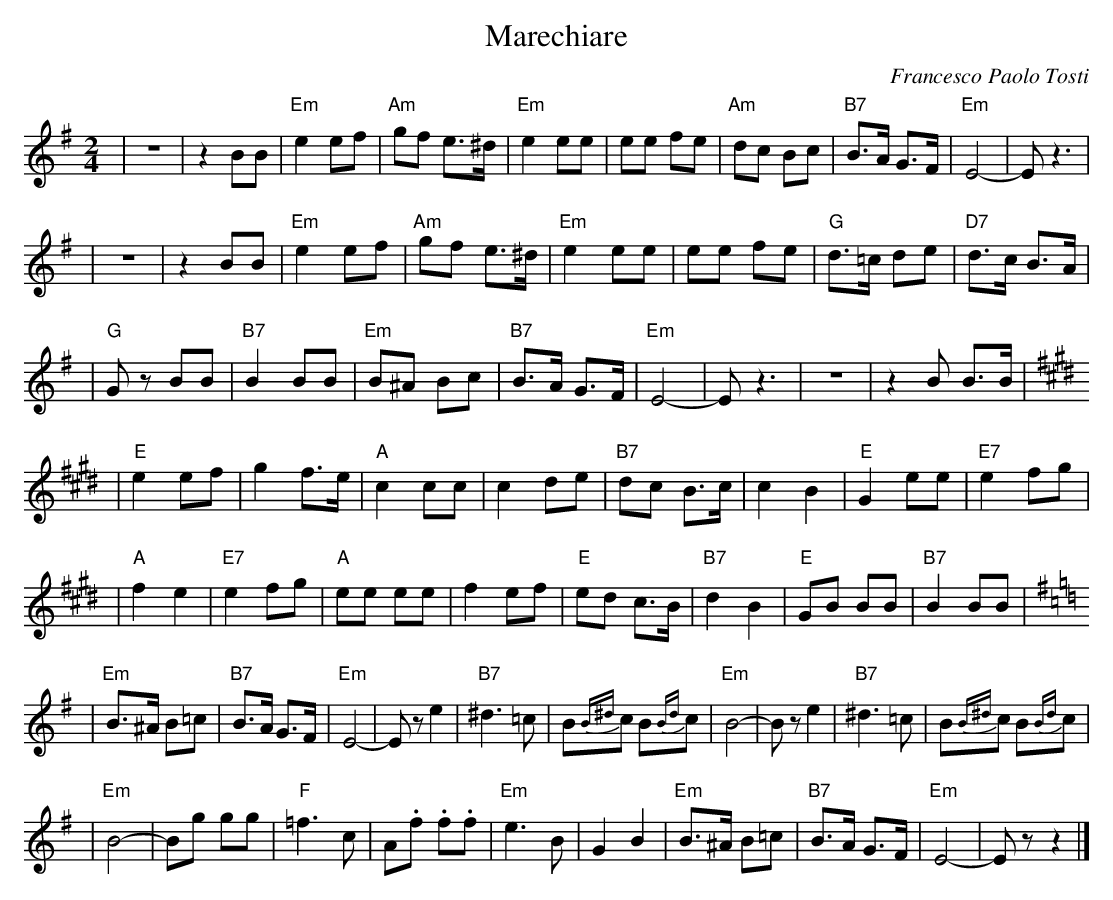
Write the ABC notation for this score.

X:1
T: Marechiare
C: Francesco Paolo Tosti
M: 2/4
L: 1/8
K: Em
| z4 | z2 BB \
| "Em"e2 ef | "Am"gf e>^d \
| "Em"e2 ee | ee fe \
| "Am"dc Bc | "B7"B>A G>F \
| "Em"E4- | Ez3 |
| z4 | z2 BB \
| "Em"e2 ef | "Am"gf e>^d \
| "Em"e2 ee | ee fe \
| "G"d>=c de | "D7"d>c B>A |
| "G"Gz BB | "B7"B2 BB \
| "Em"B^A Bc | "B7"B>A G>F \
| "Em"E4- | Ez3 \
| z4 | z2B B>B | [K:E]
| "E"e2 ef | g2 f>e \
| "A"c2 cc | c2 de \
| "B7"dc B>c | c2 B2 \
| "E"G2 ee | "E7"e2 fg |
| "A"f2 e2 | "E7"e2 fg \
| "A"ee ee | f2 ef \
| "E"ed c>B | "B7"d2 B2 \
| "E"GB BB | "B7" B2 BB | [K:Em]
| "Em"B>^A B=c | "B7"B>A G>F \
| "Em"E4- | Ez e2 \
| "B7"^d3 =c | B{B^d}c B{Bd}c \
| "Em"B4- | Bz e2 \
| "B7"^d3 =c | B{B^d}c B{Bd}c |
| "Em"B4- | Bg gg \
| "F"=f3 c | A.f .f.f \
| "Em"e3 B | G2 B2 \
| "Em"B>^A B=c | "B7"B>A G>F \
| "Em"E4- | Ez z2 |]
